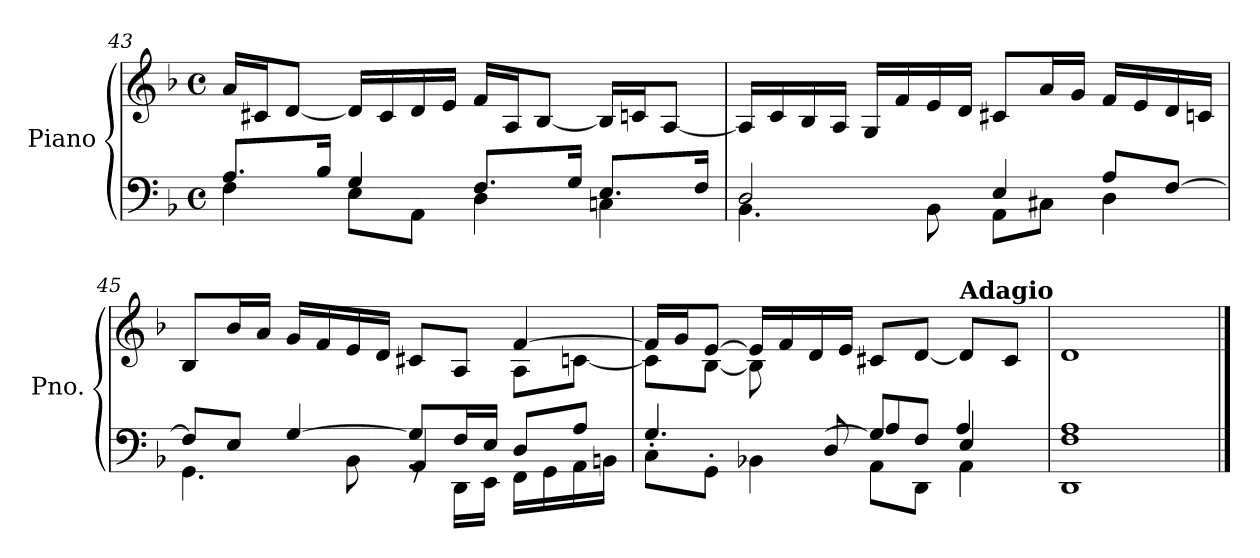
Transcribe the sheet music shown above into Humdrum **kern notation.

**kern	**kern
*part1	*part1
*staff2	*staff1
*I"Piano	*
*I'Pno.	*
*clefF4	*clefG2
*k[b-]	*k[b-]
*M4/4	*M4/4
*met(c)	*met(c)
=43	=43
*^	*
8.A/L	4F\	16a/LL
.	.	16c#X/J
.	.	[8d/J
16B-/Jk	.	.
4G/	8E\L	16d/LL]
.	.	16c#/
.	8AA\J	16d/
.	.	16e/JJ
8.F/L	4D\	16f/LL
.	.	16A/J
.	.	[8B-/J
16G/Jk	.	.
8.E/L	4Cn\	16B-/LL]
.	.	16cn/J
.	.	[8A/J
16F/Jk	.	.
!!LO:LB:g=z
=44	=44	=44
2D/	4.BB-\	16A/LL]
.	.	16c/
.	.	16B-/
.	.	16A/JJ
.	.	16G/LL
.	.	16f/
.	8BB-\	16e/
.	.	16d/JJ
4E/	8AA\L	8c#X/L
.	8C#X\J	16a/L
.	.	16g/JJ
8A/L	4D\	16f/LL
.	.	16e/
[8F/J	.	16d/
.	.	16cn/JJ
=45	=45	=45
*	*^	*^
8F/L]	4.GG\	2ryy	8B-/L	2.ryy
8E/J	.	.	16b-/L	.
.	.	.	16a/JJ	.
[4G/	.	.	16g/LL	.
.	.	.	16f/	.
.	8BB-\	.	16e/	.
.	.	.	16d/JJ	.
8G/L]	8rGG	4AA/	8c#X/L	.
16F/L	16DD\LL	.	8A/J	.
16E/JJ	16EE\JJ	.	.	.
8D/L	16FF\LL	4ryy	[4f/	8A\L
.	16GG\	.	.	.
8A/J	16AA\	.	.	[8cn\J
.	16BBn\JJ	.	.	.
!!LO:LB:g=z	!!
=46	=46	=46	=46	=46
4.ryy	4.G/	8C'\L	16f/LL]	8c\L]
.	.	.	16g/J	.
.	.	8GG'\J	[8e/J	[8B-\J
.	.	4BB-X\	16e/LL]	8B-\L]
.	.	.	16f/	.
[8G/J	8D/	.	16d/	2ryy
.	.	.	16e/JJ	.
8G/L]	4A/	8AA\L	8c#X/L	.
8F/J	.	8DD\J	[8d/J	.
!	!	!	!LO:TX:a:B:t=Adagio	!
4E/	4A/	4AA\	8d/L]	.
.	.	.	8c#/J	8ryy
*v	*v	*v	*	*
*	*v	*v
=47	=47
1DD 1F 1A	1d
==	==
*-	*-
